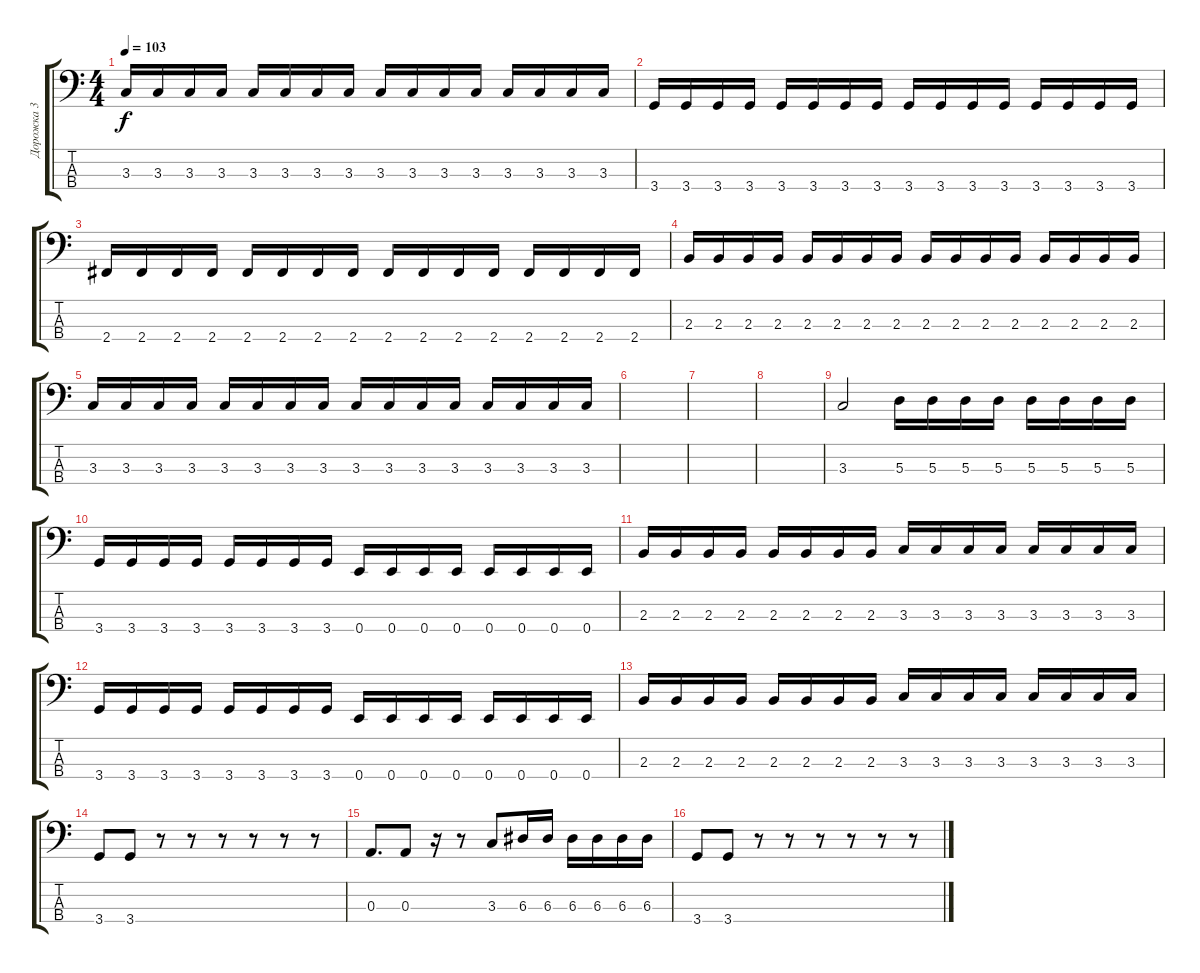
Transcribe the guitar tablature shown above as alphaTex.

\track ("Дорожка 3" "Дорожка 3") {instrument electricbasspick}
\staff {score tabs}
\tuning (G2 D2 A1 E1) {hide}
\ts (4 4)
\tempo 103
\clef f4
\ks c
3.3.16{dy f} 3.3.16 3.3.16 3.3.16 3.3.16 3.3.16 3.3.16 3.3.16 3.3.16 3.3.16 3.3.16 3.3.16 3.3.16 3.3.16 3.3.16 3.3.16 |
3.4.16 3.4.16 3.4.16 3.4.16 3.4.16 3.4.16 3.4.16 3.4.16 3.4.16 3.4.16 3.4.16 3.4.16 3.4.16 3.4.16 3.4.16 3.4.16 |
2.4.16 2.4.16 2.4.16 2.4.16 2.4.16 2.4.16 2.4.16 2.4.16 2.4.16 2.4.16 2.4.16 2.4.16 2.4.16 2.4.16 2.4.16 2.4.16 |
2.3.16 2.3.16 2.3.16 2.3.16 2.3.16 2.3.16 2.3.16 2.3.16 2.3.16 2.3.16 2.3.16 2.3.16 2.3.16 2.3.16 2.3.16 2.3.16 |
3.3.16 3.3.16 3.3.16 3.3.16 3.3.16 3.3.16 3.3.16 3.3.16 3.3.16 3.3.16 3.3.16 3.3.16 3.3.16 3.3.16 3.3.16 3.3.16 |
|
|
|
3.3.2 5.3.16 5.3.16 5.3.16 5.3.16 5.3.16 5.3.16 5.3.16 5.3.16 |
3.4.16 3.4.16 3.4.16 3.4.16 3.4.16 3.4.16 3.4.16 3.4.16 0.4.16 0.4.16 0.4.16 0.4.16 0.4.16 0.4.16 0.4.16 0.4.16 |
2.3.16 2.3.16 2.3.16 2.3.16 2.3.16 2.3.16 2.3.16 2.3.16 3.3.16 3.3.16 3.3.16 3.3.16 3.3.16 3.3.16 3.3.16 3.3.16 |
3.4.16 3.4.16 3.4.16 3.4.16 3.4.16 3.4.16 3.4.16 3.4.16 0.4.16 0.4.16 0.4.16 0.4.16 0.4.16 0.4.16 0.4.16 0.4.16 |
2.3.16 2.3.16 2.3.16 2.3.16 2.3.16 2.3.16 2.3.16 2.3.16 3.3.16 3.3.16 3.3.16 3.3.16 3.3.16 3.3.16 3.3.16 3.3.16 |
3.4.8 3.4.8 r.8 r.8 r.8 r.8 r.8 r.8 |
0.3.8{d} 0.3.8 r.16 r.8 3.3.8 6.3.16 6.3.16 6.3.16 6.3.16 6.3.16 6.3.16 |
3.4.8 3.4.8 r.8 r.8 r.8 r.8 r.8 r.8
